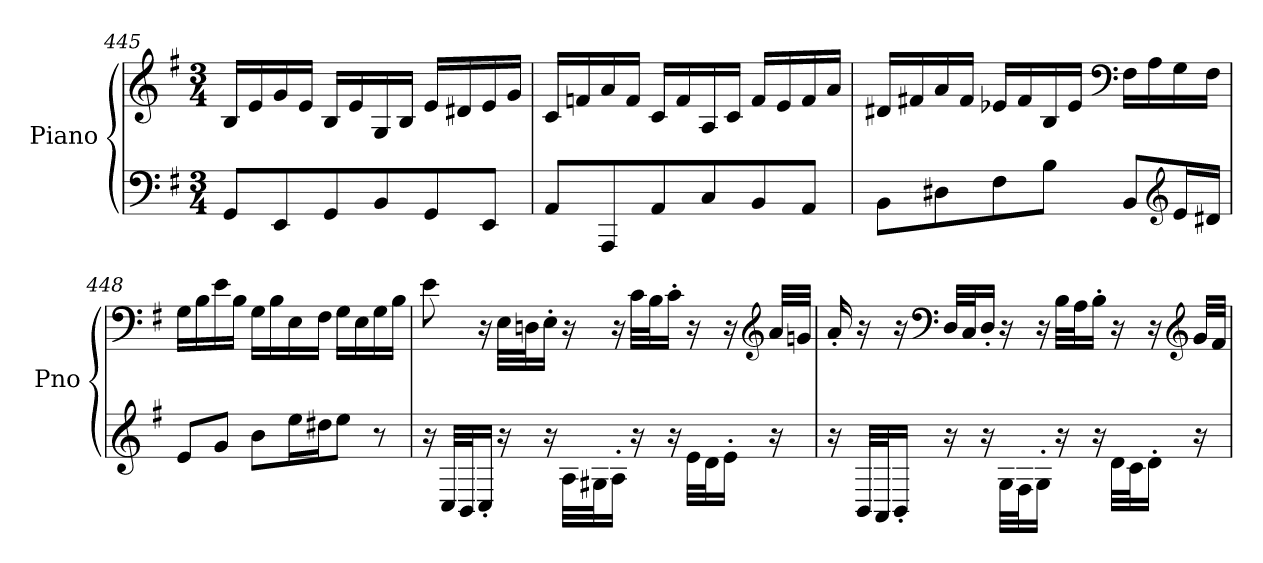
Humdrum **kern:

**kern	**kern
*part1	*part1
*staff2	*staff1
*I"Piano	*
*I'Pno	*
*clefF4	*clefG2
*k[f#]	*k[f#]
*M3/4	*M3/4
=445	=445
8GG/L	16B/LL
.	16e/
8EE/	16g/
.	16e/JJ
8GG/	16B/LL
.	16e/
8BB/	16G/
.	16B/JJ
8GG/	16e/LL
.	16d#X/
8EE/J	16e/
.	16g/JJ
=446	=446
8AA/L	16c/LL
.	16fn/
8AAA/	16a/
.	16f/JJ
8AA/	16c/LL
.	16f/
8C/	16A/
.	16c/JJ
8BB/	16f/LL
.	16e/
8AA/J	16f/
.	16a/JJ
!!LO:PB:g=z
=447	=447
8BB\L	16d#X/LL
.	16f#X/
8D#X\	16a/
.	16f#/JJ
8F#\	16e-X/LL
.	16f#/
8B\J	16B/
.	16e-/JJ
*	*clefF4
8BB/L	16F#\LL
.	16A\
*clefG2	*
16e/L	16G\
16d#X/JJ	16F#\JJ
=448	=448
8e/L	16G\LL
.	16B\
8g/J	16e\
.	16B\JJ
8b\L	16G\LL
.	16B\
16ee\L	16E\
16dd#X\J	16F#\JJ
8ee\J	16G\LL
.	16E\
8r	16G\
.	16B\JJ
!!LO:LB:g=z
=449	=449
16r	8e\
32C/LLL	.
32BB/J	.
16C'/JJ	16r
16r	32E\LLL
.	32Dn\J
16r	16E'\JJ
32A\LLL	16r
32G#X\J	.
16A'\JJ	16r
16r	32c\LLL
.	32B\J
16r	16c'\JJ
32e\LLL	16r
32d\J	.
16e'\JJ	16r
*	*clefG2
16r	32a/LLL
.	32gn/JJJ
=450	=450
16r	16a'/
32BB/LLL	16r
32AA/J	.
16BB'/JJ	16r
*	*clefF4
16r	32D/LLL
.	32C/J
16r	16D'/JJ
32G\LLL	16r
32F#\J	.
16G'\JJ	16r
16r	32B\LLL
.	32A\J
16r	16B'\JJ
32d\LLL	16r
32c\J	.
16d'\JJ	16r
*	*clefG2
16r	32g/LLL
.	32f#/JJJ
=	=
*-	*-
